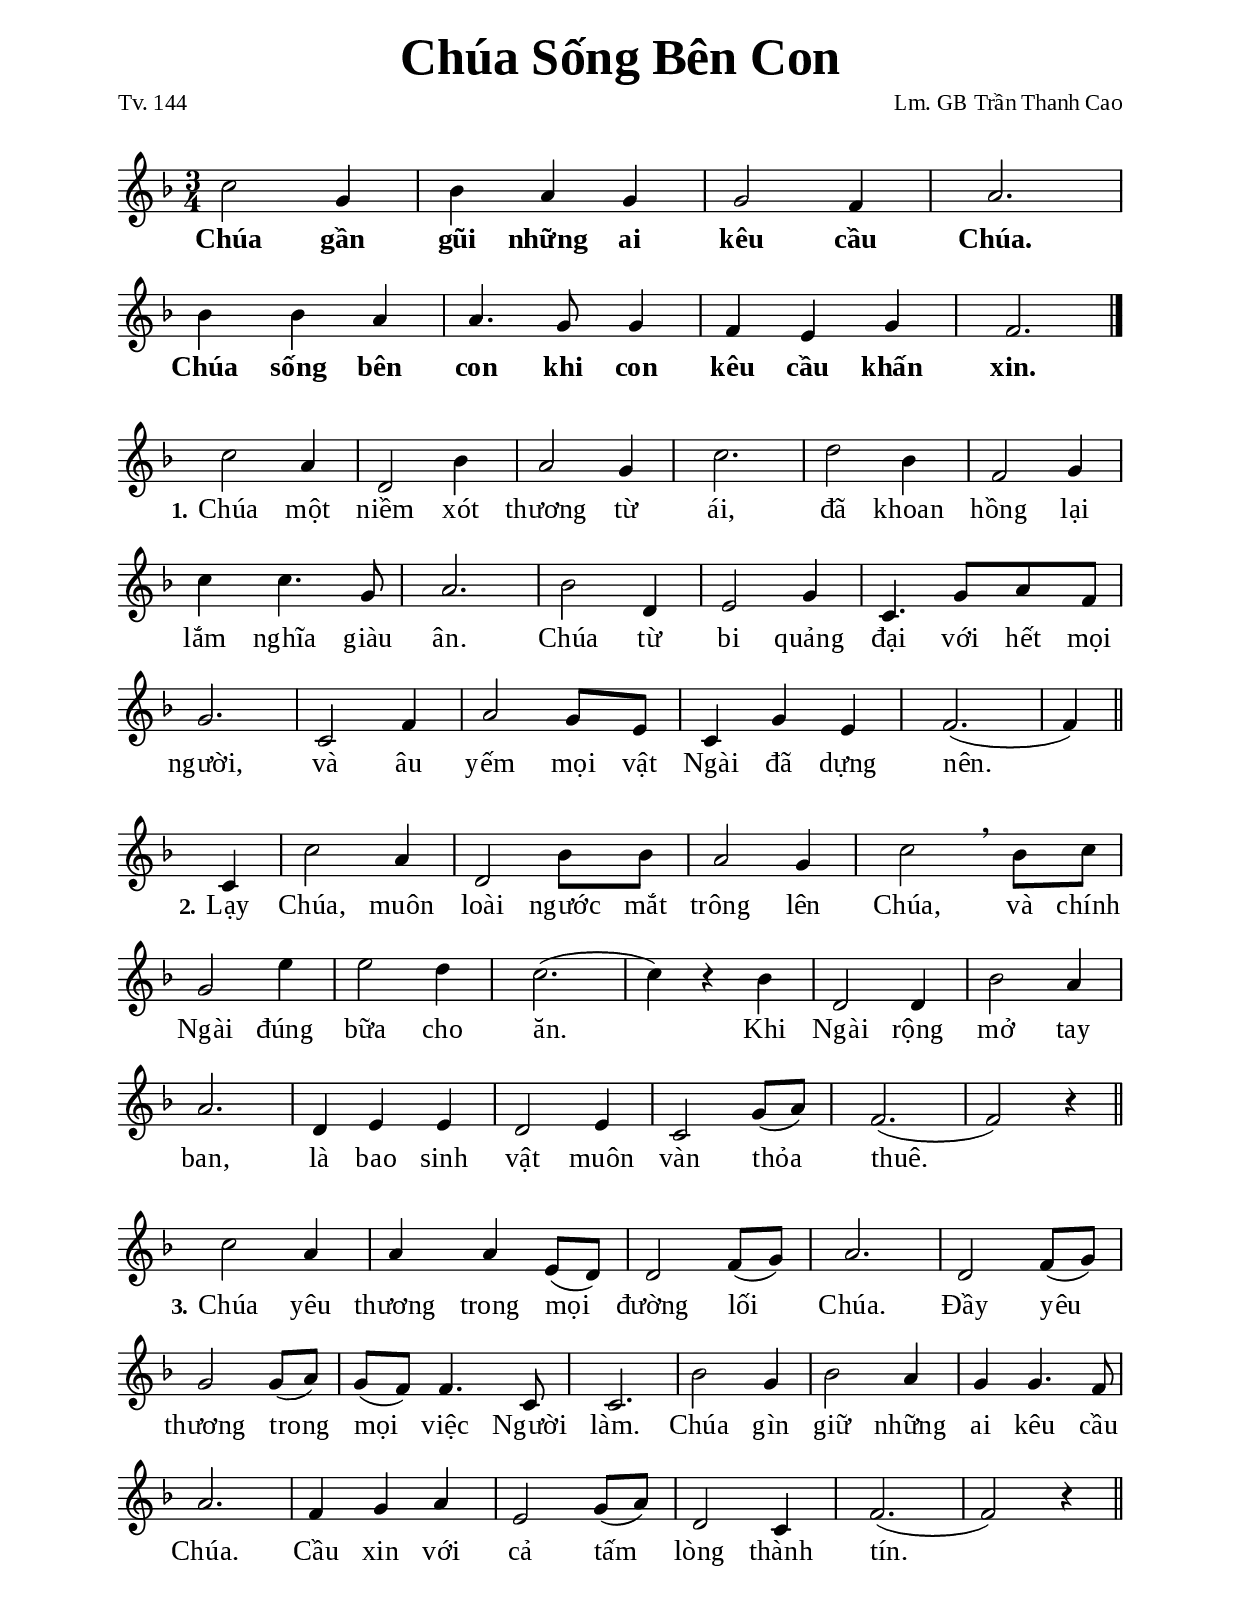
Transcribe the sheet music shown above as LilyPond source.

% Cài đặt chung
\version "2.22.1"
\include "english.ly"

\header {
  title = \markup { \fontsize #3 "Chúa Sống Bên Con" }
  poet = "Tv. 144"
  composer = "Lm. GB Trần Thanh Cao"
  arranger = " "
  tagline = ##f
}

% Nhạc điệp khúc
nhacDiepKhuc= \relative c'' {
  c2 g4 |
  bf a g |
  g2 f4 |
  a2. |
  bf4 bf a |
  a4. g8 g4 |
  f e g |
  f2. \bar "|."
}

% Nhạc phiên khúc
nhacPhienKhucMot = \relative c'' {
  c2 a4 |
  d,2 bf'4 |
  a2 g4 |
  c2. |
  d2 bf4 |
  f2 g4 |
  c4 c4. g8 |
  a2. |
  bf2 d,4 |
  e2 g4 |
  c,4. g'8 a f |
  g2. |
  c,2 f4 |
  a2 g8 e |
  c4 g' e |
  f2. ( |
  f4) \bar "||"
}

nhacPhienKhucHai = \relative c' {
  \partial 4 c4 |
  c'2 a4 |
  d,2 bf'8 bf |
  a2 g4 |
  c2 \breathe bf8 c |
  g2 e'4 |
  e2 d4 |
  c2. ( |
  c4) r bf |
  d,2 d4 |
  bf'2 a4 |
  a2. |
  d,4 e e |
  d2 e4 |
  c2 g'8 (a) |
  f2. ( |
  f2) r4 \bar "||"
}

nhacPhienKhucBa = \relative c'' {
  c2 a4 |
  a a e8 (d) |
  d2 f8 (g) |
  a2. |
  d,2 f8 (g) |
  g2 g8 (a) |
  g (f) f4. c8 |
  c2. |
  bf'2 g4 |
  bf2 a4 |
  g g4. f8 |
  a2. |
  f4 g a |
  e2 g8 (a) |
  d,2 c4 |
  f2. ( |
  f2) r4 \bar "||"
}

% Lời điệp khúc
loiDiepKhuc = \lyricmode {
  Chúa gần gũi những ai kêu cầu Chúa.
  Chúa sống bên con khi con kêu cầu khấn xin.
}

% Lời phiên khúc
loiPhienKhucMot = \lyricmode {
  \set stanza = #"1."
  Chúa một niềm xót thương từ ái,
  đã khoan hồng lại lắm nghĩa giàu ân.
  Chúa từ bi quảng đại với hết mọi người,
  và âu yếm mọi vật Ngài đã dựng nên.
}

loiPhienKhucHai = \lyricmode {
  \set stanza = #"2."
  Lạy Chúa, muôn loài ngước mắt trông lên Chúa,
  và chính Ngài đúng bữa cho ăn.
  Khi Ngài rộng mở tay ban,
  là bao sinh vật muôn vàn thỏa thuê.
}

loiPhienKhucBa = \lyricmode {
  \set stanza = #"3."
  Chúa yêu thương trong mọi đường lối Chúa.
  Đầy yêu thương trong mọi việc Người làm.
  Chúa gìn giữ những ai kêu cầu Chúa.
  Cầu xin với cả tấm lòng thành tín.
}


% Dàn trang
\paper {
  #(set-paper-size "a4")
  top-margin = 10\mm
  bottom-margin = 10\mm
  left-margin = 20\mm
  right-margin = 20\mm
  indent = #0
  #(define fonts
    (make-pango-font-tree
      "Liberation Serif"
      "Liberation Serif"
      "Liberation Serif"
      (/ 20 20)))
  page-count = #1
}

% Thiết lập tông và nhịp
TongNhip = { \key f \major \time 3/4 }

\score {
  \new ChoirStaff <<
    \new Staff = diepKhuc \with {
        \consists "Merge_rests_engraver"
        %\magnifyStaff #(magstep +1)
      }
      <<
      \new Voice = beSop {
        \TongNhip \stemNeutral \nhacDiepKhuc
      }
    >>
    \new Lyrics \lyricsto beSop \loiDiepKhuc
  >>
  \layout {
    \override Lyrics.LyricText.font-series = #'bold
    \override Lyrics.LyricText.font-size = #+2
    \override Lyrics.LyricSpace.minimum-distance = #3.0
    \override Score.BarNumber.break-visibility = ##(#f #f #f)
    \override Score.SpacingSpanner.uniform-stretching = ##t
  }
}

\score {
  \new ChoirStaff <<
    \new Staff = phienKhuc \with {
        %\magnifyStaff #(magstep +1)
      }
      <<
      \new Voice = beSop {
        \TongNhip \nhacPhienKhucMot
      }
    >>
    \new Lyrics \lyricsto beSop \loiPhienKhucMot
  >>
  \layout {
    \override Staff.TimeSignature.transparent = ##t
    \override Lyrics.LyricText.font-size = #+2
    \override Lyrics.LyricSpace.minimum-distance = #2.5
    \override Score.BarNumber.break-visibility = ##(#f #f #f)
    \override Score.SpacingSpanner.uniform-stretching = ##t
  } 
}

\score {
  \new ChoirStaff <<
    \new Staff = phienKhuc \with {
        %\magnifyStaff #(magstep +1)
      }
      <<
      \new Voice = beSop {
        \TongNhip \nhacPhienKhucHai
      }
    >>
    \new Lyrics \lyricsto beSop \loiPhienKhucHai
  >>
  \layout {
    \override Staff.TimeSignature.transparent = ##t
    \override Lyrics.LyricText.font-size = #+2
    \override Lyrics.LyricSpace.minimum-distance = #2.2
    \override Score.BarNumber.break-visibility = ##(#f #f #f)
    \override Score.SpacingSpanner.uniform-stretching = ##t
  } 
}

\score {
  \new ChoirStaff <<
    \new Staff = phienKhuc \with {
        %\magnifyStaff #(magstep +1)
      }
      <<
      \new Voice = beSop {
        \TongNhip \nhacPhienKhucBa
      }
    >>
    \new Lyrics \lyricsto beSop \loiPhienKhucBa
  >>
  \layout {
    \override Staff.TimeSignature.transparent = ##t
    \override Lyrics.LyricText.font-size = #+2
    \override Lyrics.LyricSpace.minimum-distance = #2.2
    \override Score.BarNumber.break-visibility = ##(#f #f #f)
    \override Score.SpacingSpanner.uniform-stretching = ##t
  } 
}
